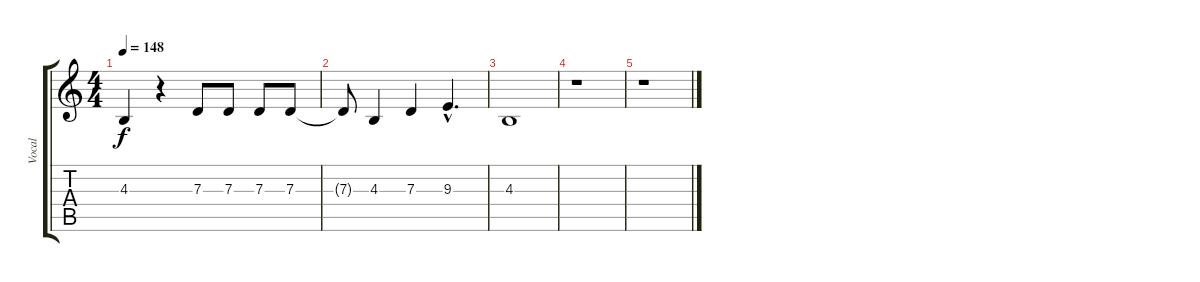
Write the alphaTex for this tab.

\track ("Vocal" "Vocal") {instrument cello}
\staff {score tabs}
\tuning (E4 B3 G3 D3 A2 E2) {hide}
\ts (4 4)
\tempo 148
\clef g2
\ks c
4.3{t}.4{dy f} r.4 7.3.8 7.3.8 7.3.8 7.3.8 |
7.3{t}.8 4.3.4 7.3.4 9.3{hac}.4{d} |
4.3.1{volume 8} |
r.1 |
r.1{volume 16}
